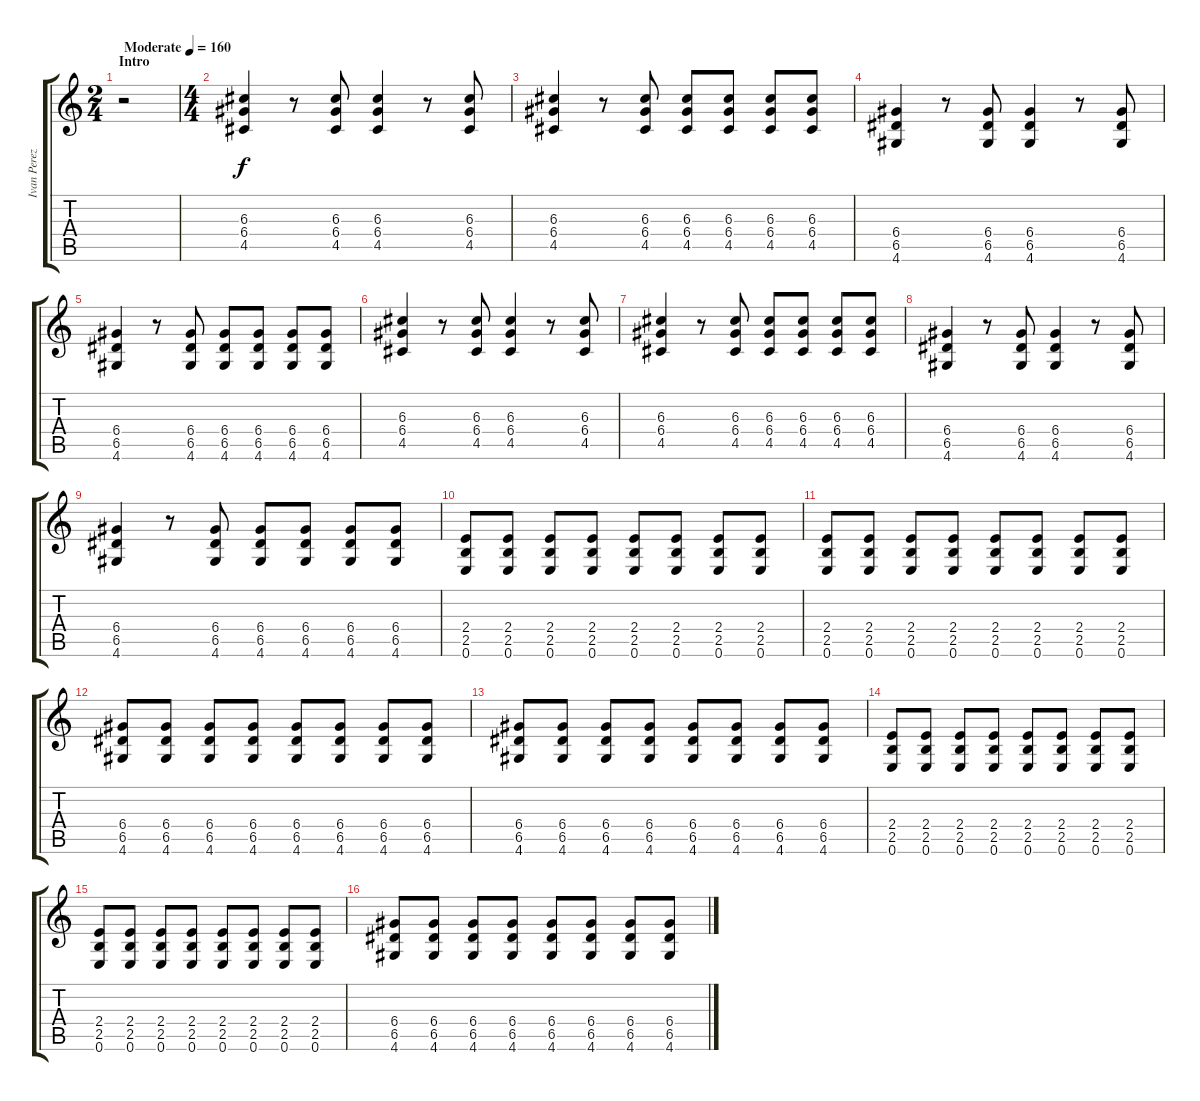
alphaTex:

\track ("Ivan Perez" "Ivan Perez") {instrument distortionguitar}
\staff {score tabs}
\tuning (E4 B3 G3 D3 A2 E2) {hide}
\ts (2 4)
\section ("" "Intro")
\tempo (160 "Moderate")
\clef g2
\ks c
r.2{dy f instrument distortionguitar} |
\ts (4 4)
(6.3 6.4 4.5).4 r.8 (6.3 6.4 4.5).8 (6.3 6.4 4.5).4 r.8 (6.3 6.4 4.5).8 |
(6.3 6.4 4.5).4 r.8 (6.3 6.4 4.5).8 (6.3 6.4 4.5).8 (6.3 6.4 4.5).8 (6.3 6.4 4.5).8 (6.3 6.4 4.5).8 |
(6.4 6.5 4.6).4 r.8 (6.4 6.5 4.6).8 (6.4 6.5 4.6).4 r.8 (6.4 6.5 4.6).8 |
(6.4 6.5 4.6).4 r.8 (6.4 6.5 4.6).8 (6.4 6.5 4.6).8 (6.4 6.5 4.6).8 (6.4 6.5 4.6).8 (6.4 6.5 4.6).8 |
(6.3 6.4 4.5).4 r.8 (6.3 6.4 4.5).8 (6.3 6.4 4.5).4 r.8 (6.3 6.4 4.5).8 |
(6.3 6.4 4.5).4 r.8 (6.3 6.4 4.5).8 (6.3 6.4 4.5).8 (6.3 6.4 4.5).8 (6.3 6.4 4.5).8 (6.3 6.4 4.5).8 |
(6.4 6.5 4.6).4 r.8 (6.4 6.5 4.6).8 (6.4 6.5 4.6).4 r.8 (6.4 6.5 4.6).8 |
(6.4 6.5 4.6).4 r.8 (6.4 6.5 4.6).8 (6.4 6.5 4.6).8 (6.4 6.5 4.6).8 (6.4 6.5 4.6).8 (6.4 6.5 4.6).8 |
(2.4 2.5 0.6).8 (2.4 2.5 0.6).8 (2.4 2.5 0.6).8 (2.4 2.5 0.6).8 (2.4 2.5 0.6).8 (2.4 2.5 0.6).8 (2.4 2.5 0.6).8 (2.4 2.5 0.6).8 |
(2.4 2.5 0.6).8 (2.4 2.5 0.6).8 (2.4 2.5 0.6).8 (2.4 2.5 0.6).8 (2.4 2.5 0.6).8 (2.4 2.5 0.6).8 (2.4 2.5 0.6).8 (2.4 2.5 0.6).8 |
(6.4 6.5 4.6).8 (6.4 6.5 4.6).8 (6.4 6.5 4.6).8 (6.4 6.5 4.6).8 (6.4 6.5 4.6).8 (6.4 6.5 4.6).8 (6.4 6.5 4.6).8 (6.4 6.5 4.6).8 |
(6.4 6.5 4.6).8 (6.4 6.5 4.6).8 (6.4 6.5 4.6).8 (6.4 6.5 4.6).8 (6.4 6.5 4.6).8 (6.4 6.5 4.6).8 (6.4 6.5 4.6).8 (6.4 6.5 4.6).8 |
(2.4 2.5 0.6).8 (2.4 2.5 0.6).8 (2.4 2.5 0.6).8 (2.4 2.5 0.6).8 (2.4 2.5 0.6).8 (2.4 2.5 0.6).8 (2.4 2.5 0.6).8 (2.4 2.5 0.6).8 |
(2.4 2.5 0.6).8 (2.4 2.5 0.6).8 (2.4 2.5 0.6).8 (2.4 2.5 0.6).8 (2.4 2.5 0.6).8 (2.4 2.5 0.6).8 (2.4 2.5 0.6).8 (2.4 2.5 0.6).8 |
(6.4 6.5 4.6).8 (6.4 6.5 4.6).8 (6.4 6.5 4.6).8 (6.4 6.5 4.6).8 (6.4 6.5 4.6).8 (6.4 6.5 4.6).8 (6.4 6.5 4.6).8 (6.4 6.5 4.6).8
